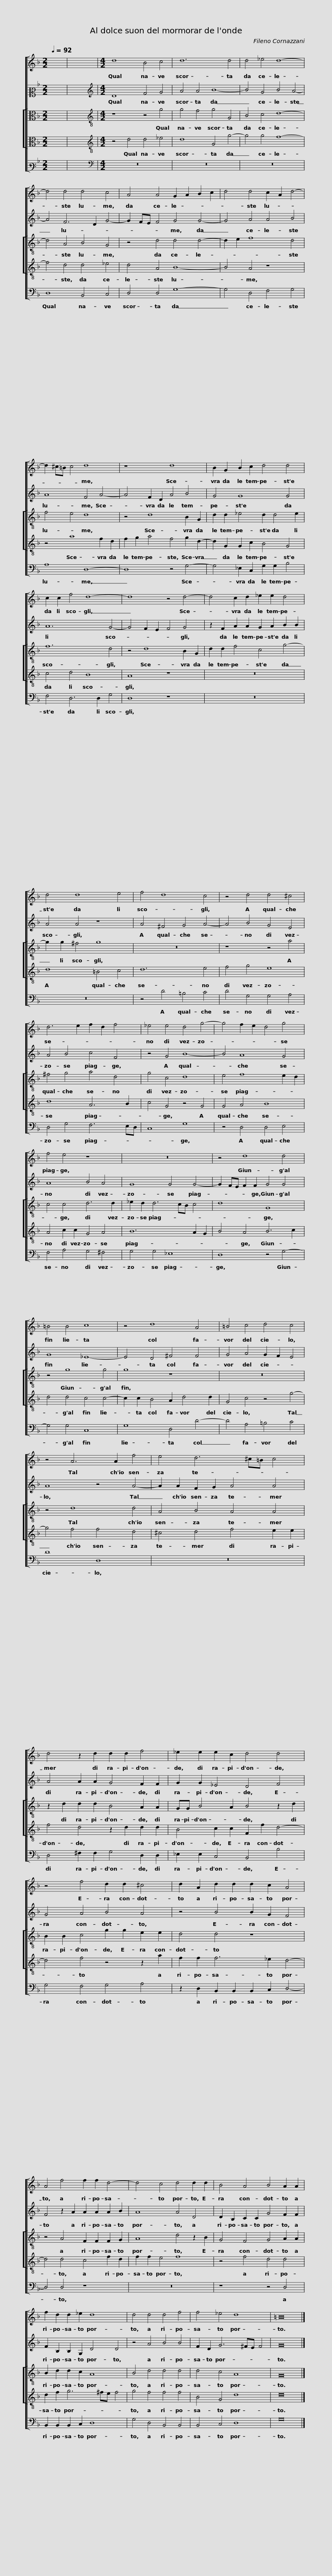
X:1
%%score [ 1 2 [ 3 4 ] 5 ]
L:1/8
Q:1/4=92
M:2/2
I:linebreak $
K:F
V:1 treble
V:2 alto2
V:3 alto
V:4 alto
V:5 bass3
V:1
 x8 | x8 |[M:4/2] d8 B4 c4 | d12 d4 | d4 _e4 d8- | %5
 d4 d4 d4 c4 |$ A4 A4 G2 A2 B2 c2 | d4 d4 c2 A2 d4- | d2 ^c=B c4 d8 | z8 d8 |$ %10
 B2 G2 B2 c2 d4 d4 | c2 c2 f4 d8- | d8 z4 d4- | d4 c2 d2 _e2 e2 d4 |$ d4 d8 e4 | %15
 f4 d8 c4 | z4 d4 d4 ^c4 | d6 e2 f2 d2 f4 | _e4 e4 d4 g4- |$ g4 f2 e2 d4 g4 | %20
 f4 e4 z8 | z16 | z4 d8 d4 |$ =B4 B4 c8 | z4 d8 A4 | %25
 =B4 c4 d4 c4 | z4 A6 A2 f4 |$ e4 d6 ^c=B c4 | d4 z2 d2 d2 d2 f4 | _e2 e2 e2 c2 d4 d4 | %30
 z4 f4 d2 d2 ^c4 |$ d2 A2 d2 d2 d2 c2 A4 | A4 f4 f2 f2 d4- | d4 c4 d4 d2 d2 | B4 A4 B4 A2 A2 |$ %35
 f2 d2 d2 _e2 d8 | d4 d4 d4 f4 | f4 _e4 d8 | =B16 |] %39
V:2
 x8 | x8 |[M:4/2][K:treble] D8 F4 G4 | A4 A4 B8- | B4 G4 B4 A4- | %5
 A4 F6 D2 G4- |$ G2 FE F4 G4 G4- | G4 A4 A4 B4 | A8 F4 A4- | A4 F2 D2 A4 B4 |$ %10
 G4 G8 G4 | A12 G4- | G4 F2 E2 F4 G4 | z2 F2 A2 A2 G2 A2 B2 B2 |$ A4 A4 z8 | %15
 A4 ^F4 G4 A4- | A4 B4 G4 E4 | A4 B4 c4 F4 | z4 G4 B8- |$ B4 A8 G4 | %20
 A8 B4 A4 | G8 G4 G4- | G2 FE F2 F2 G4 G4 |$ G8 _E8- | E4 D4 ^F4 F4 | %25
 G4 A4 G2 F2 E4 | A8 z4 A4- |$ A2 A2 F2 G2 A4 A4 | A4 A2 A2 G4 F2 F2 | G2 G2 _E4 D4 F4 | %30
 G4 A4 B4 A4 |$ z4 B4 B2 G2 F4 | F4 z2 A2 A2 A2 A2 B2 | A8 A4 D4 | D2 B,2 C2 C2 G4 F2 F2 |$ %35
 F2 B,2 B,2 G,2 D4 D4 | z4 A4 B4 B4 | F2 D2 G6 ^FE F4 | G16 |] %39
V:3
 x8 | x8 |[M:4/2][K:treble-8] z8 z4 g4 | g4 f4 g4 G4 | B4 c4 d8- | %5
 d4 A4 B4 G4 |$ z4 d4 d4 d4- | d2 e2 f8 d4 | f4 e4 d8 | z4 d8 B2 G2 |$ %10
 d2 d2 _e4 d2 d4 e2 | f12 d4 | z4 d8 B2 G2 | d2 d2 f4 c4 g4- |$ g2 g2 ^f4 g8 | %15
 z16 | z8 z4 a4 | ^f4 g4 a4 d4 | g4 c4 d8 |$ e4 f8 e2 d2 | %20
 c4 c4 d6 d2 | _e2 d2 d6 cB c4 | d8 G8 |$ z4 g8 g4 | g8 z8 | %25
 z16 | z4 d8 d4 |$ A4 B4 A4 A4 | z2 d2 d2 d2 B4 A2 A2 | GG B4 A2 B4 z2 d2 | %30
 B2 B2 c4 g2 g2 e2 e2 |$ d4 d4 z8 | z4 A4 F2 F2 F2 G2 | A8 d4 z2 B2 | G4 F4 G4 A2 A2 |$ %35
 B2 d2 d2 c2 A8 | B4 d4 d4 d4 | d4 c4 A8 | G16 |] %39
V:4
 x8 | x8 |[M:4/2][K:treble-8] z4 d4 d4 _e4 | d8 G4 g4- | g4 g4 f8- | %5
 f4 d4 d4 _e4 |$ d4 A4 B8- | B4 A4 z8 | z4 a8 f2 d2 | f2 g2 a4 f4 g2 d2- |$ %10
 d2 G2 G2 c2 B4 G4 | c4 d4 B8 | A8 z8 | z16 |$ d8 =B4 c4 | %15
 d12 e4 | f4 g4 e8 | d8 A6 B2 | c4 G4 z4 G4 |$ G4 A4 B8 | %20
 A4 c2 c2 G4 A4 | B12 A2 G2 | B4 A4 B6 c2 |$ d4 d4 c4 c4- | c2 c2 B4 A2 d4 d2 | %25
 G4 c4 z4 g4- | g4 f4 f4 d4 |$ ^c4 d4 f4 e2 e2 | f4 d4 z2 d2 d2 d2 | B4 c2 c2 F2 f2 d4- | %30
 d4 f4 z4 z2 a2 |$ f2 f2 f6 _e2 d4- | d4 d4 c4 f2 d2 | f2 f2 e4 f8 | z4 f4 d4 d4 |$ %35
 d2 f2 g6 ^fe f4 | g4 f4 f4 f4 | B4 G4 d8 | d16 |] %39
V:5
 x8 | x8 |[M:4/2][K:bass] z16 | z16 | z16 | %5
 D,8 B,,4 C,4 |$ D,4 D,4 G,8- | G,4 D,4 F,4 G,4 | A,8 D,8- | D,8 z4 G,4- |$ %10
 G,4 _E,2 C,2 G,2 G,2 B,4 | F,4 D,6 D,2 G,4 | D,8 z8 | z16 |$ z16 | %15
 z4 D4 =B,4 C4 | D4 G,4 G,4 A,4 | D,4 G,4 F,6 E,D, | C,8 G,8 |$ z4 D,4 D,4 E,4 | %20
 F,4 A,4 G,4 ^F,4 | G,4 G,4 _E,8 | D,8 z4 G,4- |$ G,4 G,4 C,8 | G,8 D,4 D4- | %25
 D4 A,4 =B,4 C4 | D8 D,8 |$ z16 | D,4 ^F,2 F,2 G,4 D,2 D,2 | _E,2 E,2 C,4 B,,4 B,4 | %30
 G,4 F,4 G,4 A,4 |$ z2 D,2 B,,2 B,,2 B,,2 C,2 D,4- | D,4 D,4 z8 | z16 | z8 z4 D,4 |$ %35
 B,,2 B,,2 B,,2 C,2 D,8 | G,4 D,4 B,,4 B,,4 | B,,4 C,4 D,8 | G,16 |] %39
